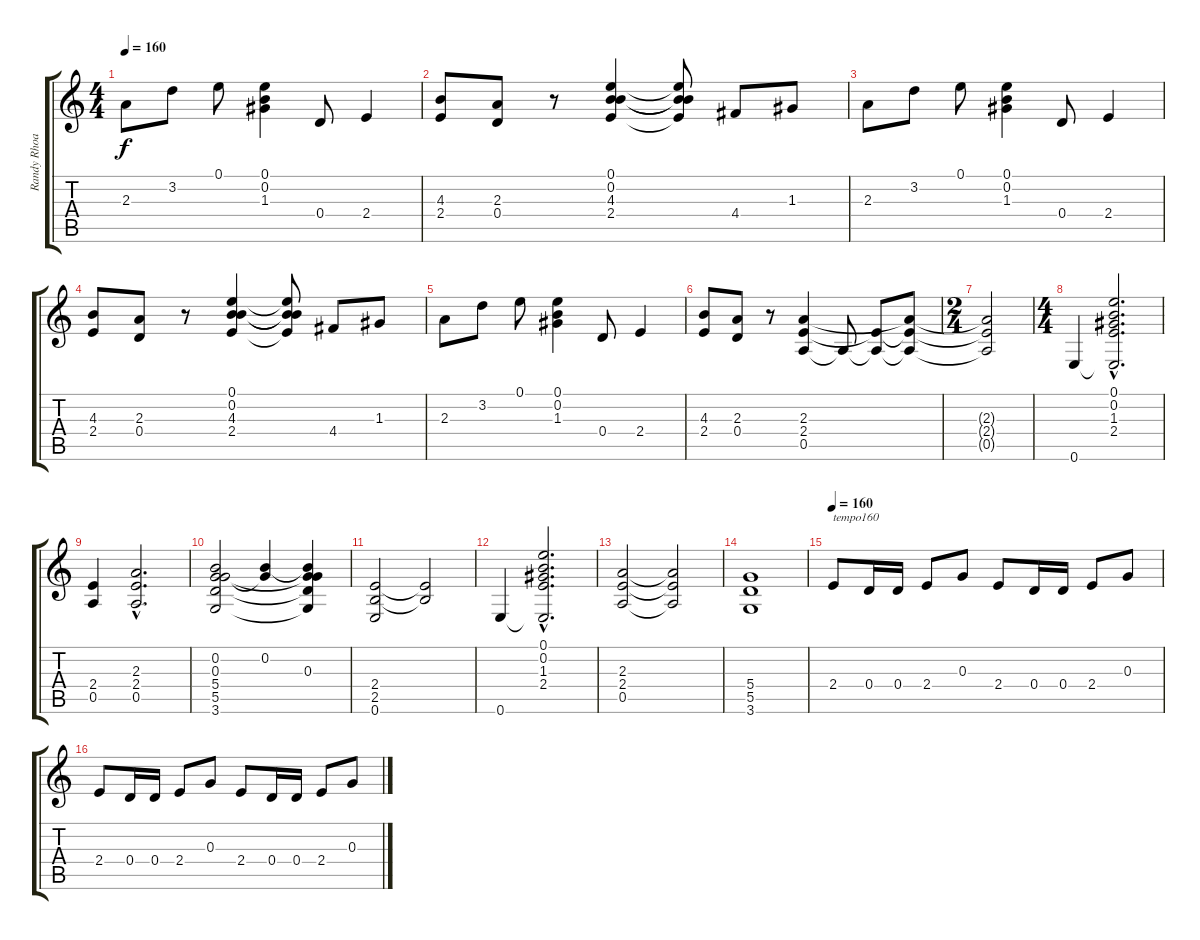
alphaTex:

\track ("Randy Rhoads" "Randy Rhoa") {instrument overdrivenguitar}
\staff {score tabs}
\tuning (E4 B3 G3 D3 A2 E2) {hide}
\ts (4 4)
\tempo 160
\clef g2
\ks c
2.3.8{dy f} 3.2.8 0.1.8 (0.1 0.2 1.3).4 0.4.8 2.4.4 |
(4.3 2.4).8 (2.3 0.4).8 r.8 (0.1 0.2 4.3 2.4).4 (0.1{t} 0.2{t} 4.3{t} 2.4{t}).8 4.4.8 1.3.8 |
2.3.8 3.2.8 0.1.8 (0.1 0.2 1.3).4 0.4.8 2.4.4 |
(4.3 2.4).8 (2.3 0.4).8 r.8 (0.1 0.2 4.3 2.4).4 (0.1{t} 0.2{t} 4.3{t} 2.4{t}).8 4.4.8 1.3.8 |
2.3.8 3.2.8 0.1.8 (0.1 0.2 1.3).4 0.4.8 2.4.4 |
(4.3 2.4).8 (2.3 0.4).8 r.8 (2.3 2.4 0.5).4 0.5{t}.8 (2.4{t} 0.5{t}).8 (2.3{t} 2.4{t} 0.5{t}).8 |
\ts (2 4)
(2.3{t} 2.4{t} 0.5{t}).2 |
\ts (4 4)
0.6.4 (0.1{hac} 0.2{hac} 1.3{hac} 2.4{hac} 0.6{hac t}).2{d} |
(2.4 0.5).4 (2.3{hac} 2.4{hac} 0.5{hac}).2{d} |
(0.2 0.3 5.4 5.5 3.6).2 (0.2 0.3{t}).4 (0.2{t} 0.3 5.4{t} 5.5{t} 3.6{t}).4 |
(2.4 2.5 0.6).2 (2.4{t} 2.5{t}).2 |
0.6.4 (0.1{hac} 0.2{hac} 1.3{hac} 2.4{hac} 0.6{hac t}).2{d} |
(2.3 2.4 0.5).2 (2.3{t} 2.4{t} 0.5{t}).2 |
(5.4 5.5 3.6).1 |
\tempo 160
2.4.8{txt "tempo160"} 0.4.16 0.4.16 2.4.8 0.3.8 2.4.8 0.4.16 0.4.16 2.4.8 0.3.8 |
2.4.8 0.4.16 0.4.16 2.4.8 0.3.8 2.4.8 0.4.16 0.4.16 2.4.8 0.3.8
